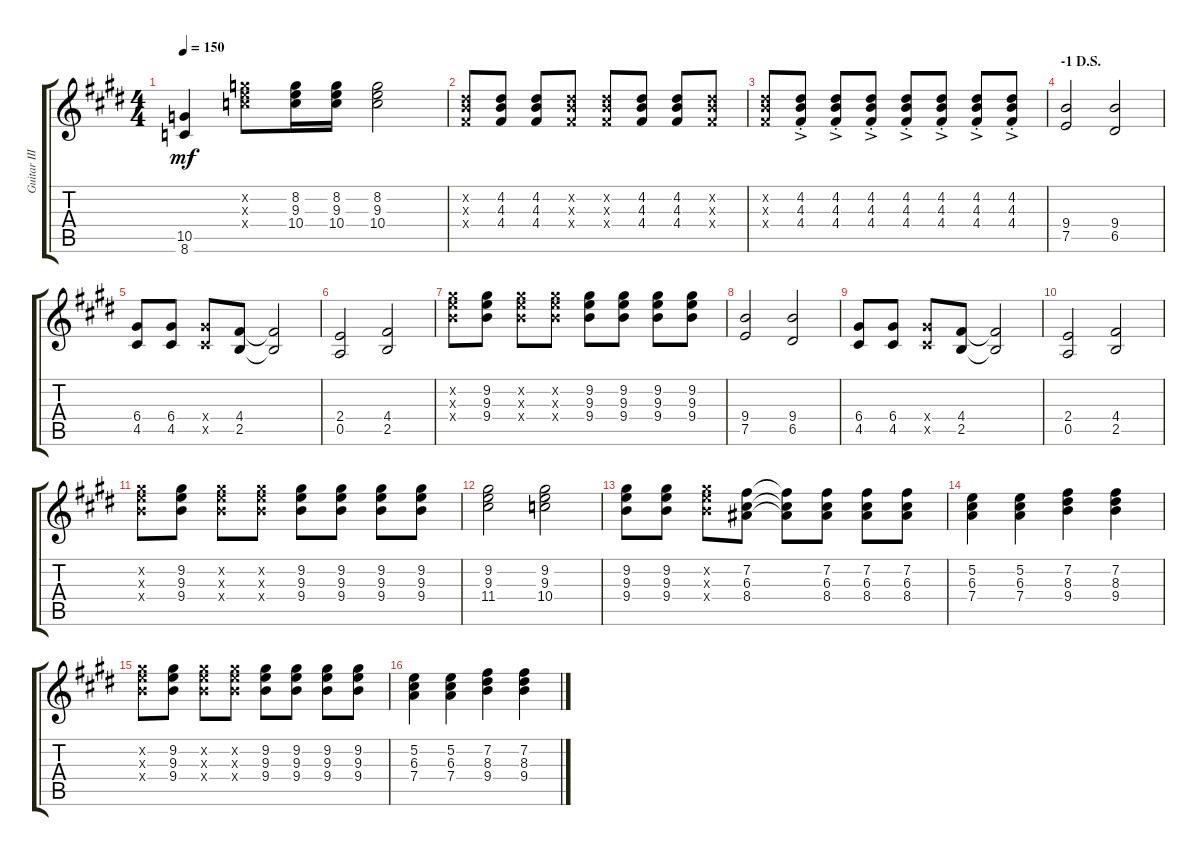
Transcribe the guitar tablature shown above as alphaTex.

\track ("Guitar III" "Guitar III") {instrument overdrivenguitar}
\staff {score tabs}
\tuning (E4 B3 G3 D3 A2 E2) {hide}
\ts (4 4)
\tempo 150
\clef g2
\ks e
(10.5 8.6).4{dy mf} (8.2{x} 9.3{x} 10.4{x}).8 (8.2 9.3 10.4).16 (8.2 9.3 10.4).16 (8.2 9.3 10.4).2 |
(4.2{x} 4.3{x} 4.4{x}).8 (4.2 4.3 4.4).8 (4.2 4.3 4.4).8 (4.2{x} 4.3{x} 4.4{x}).8 (4.2{x} 4.3{x} 4.4{x}).8 (4.2 4.3 4.4).8 (4.2 4.3 4.4).8 (4.2{x} 4.3{x} 4.4{x}).8 |
(4.2{x} 4.3{x} 4.4{x}).8 (4.2{ac st} 4.3{ac st} 4.4{ac st}).8 (4.2{ac st} 4.3{ac st} 4.4{ac st}).8 (4.2{ac st} 4.3{ac st} 4.4{ac st}).8 (4.2{ac st} 4.3{ac st} 4.4{ac st}).8 (4.2{ac st} 4.3{ac st} 4.4{ac st}).8 (4.2{ac st} 4.3{ac st} 4.4{ac st}).8 (4.2{ac st} 4.3{ac st} 4.4{ac st}).8 |
\section ("" "-1 D.S.")
(9.4 7.5).2 (9.4 6.5).2 |
(6.4 4.5).8 (6.4 4.5).8 (6.4{x} 4.5{x}).8 (4.4 2.5).8 (4.4{t} 2.5{t}).2 |
(2.4 0.5).2 (4.4 2.5).2 |
(9.2{x} 9.3{x} 9.4{x}).8 (9.2 9.3 9.4).8 (9.2{x} 9.3{x} 9.4{x}).8 (9.2{x} 9.3{x} 9.4{x}).8 (9.2 9.3 9.4).8 (9.2 9.3 9.4).8 (9.2 9.3 9.4).8 (9.2 9.3 9.4).8 |
(9.4 7.5).2 (9.4 6.5).2 |
(6.4 4.5).8 (6.4 4.5).8 (6.4{x} 4.5{x}).8 (4.4 2.5).8 (4.4{t} 2.5{t}).2 |
(2.4 0.5).2 (4.4 2.5).2 |
(9.2{x} 9.3{x} 9.4{x}).8 (9.2 9.3 9.4).8 (9.2{x} 9.3{x} 9.4{x}).8 (9.2{x} 9.3{x} 9.4{x}).8 (9.2 9.3 9.4).8 (9.2 9.3 9.4).8 (9.2 9.3 9.4).8 (9.2 9.3 9.4).8 |
(9.2 9.3 11.4).2 (9.2 9.3 10.4).2 |
(9.2 9.3 9.4).8 (9.2 9.3 9.4).8 (9.2{x} 9.3{x} 9.4{x}).8 (7.2 6.3 8.4).8 (7.2{t} 6.3{t} 8.4{t}).8 (7.2 6.3 8.4).8 (7.2 6.3 8.4).8 (7.2 6.3 8.4).8 |
(5.2 6.3 7.4).4 (5.2 6.3 7.4).4 (7.2 8.3 9.4).4 (7.2 8.3 9.4).4 |
(9.2{x} 9.3{x} 9.4{x}).8 (9.2 9.3 9.4).8 (9.2{x} 9.3{x} 9.4{x}).8 (9.2{x} 9.3{x} 9.4{x}).8 (9.2 9.3 9.4).8 (9.2 9.3 9.4).8 (9.2 9.3 9.4).8 (9.2 9.3 9.4).8 |
(5.2 6.3 7.4).4 (5.2 6.3 7.4).4 (7.2 8.3 9.4).4 (7.2 8.3 9.4).4
